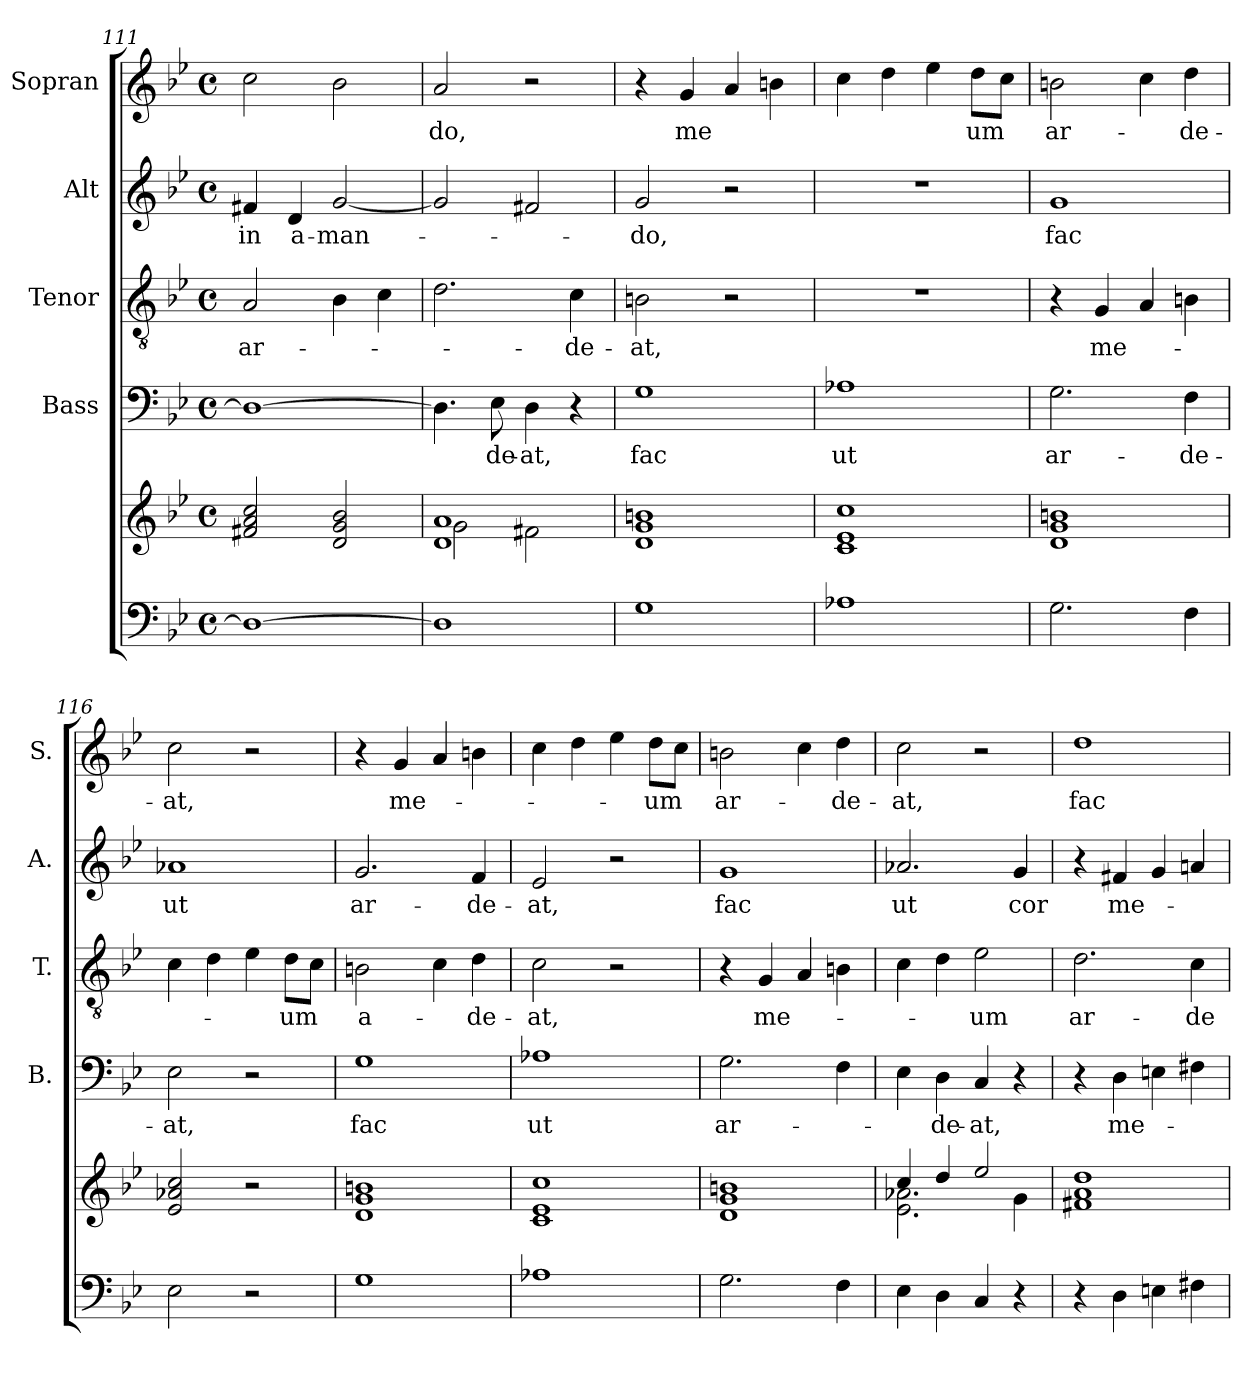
**kern	**kern	**kern	**text	**kern	**text	**kern	**text	**kern	**text
*part5	*part5	*part4	*part4	*part3	*part3	*part2	*part2	*part1	*part1
*staff6	*staff5	*staff4	*staff4	*staff3	*staff3	*staff2	*staff2	*staff1	*staff1
*	*	*I"Bass	*	*I"Tenor	*	*I"Alt	*	*I"Sopran	*
*	*	*I'B.	*	*I'T.	*	*I'A.	*	*I'S.	*
*clefF4	*clefG2	*clefF4	*	*clefGv2	*	*clefG2	*	*clefG2	*
*k[b-e-]	*k[b-e-]	*k[b-e-]	*	*k[b-e-]	*	*k[b-e-]	*	*k[b-e-]	*
*B-:	*B-:	*B-:	*	*B-:	*	*B-:	*	*B-:	*
*M4/4	*M4/4	*M4/4	*	*M4/4	*	*M4/4	*	*M4/4	*
*met(c)	*met(c)	*met(c)	*	*met(c)	*	*met(c)	*	*met(c)	*
=111	=111	=111	=111	=111	=111	=111	=111	=111	=111
!	!	!	!	!	!LO:LY:b	!	!LO:LY:b	!	!
1D_	2f#X/ 2a/ 2cc/	1D_	.	2A/	ar-	4f#X/	in	2cc\	.
!	!	!	!	!	!	!	!LO:LY:b	!	!
.	.	.	.	.	.	4d/	a-	.	.
!	!	!	!	!	!	!	!LO:LY:b	!	!
.	2d/ 2g/ 2b-/	.	.	4B-\	.	[2g/	-man-	2b-\	.
.	.	.	.	4c\	.	.	.	.	.
=112	=112	=112	=112	=112	=112	=112	=112	=112	=112
*	*^	*	*	*	*	*	*	*	*
!	!	!	!	!	!	!	!	!	!	!LO:LY:b
1D]	1d 1a	2g\	4.D\]	.	2.d\	.	2g/]	.	2a/	-do,
!	!	!	!	!LO:LY:b	!	!	!	!	!	!
.	.	.	8E-\	-de-	.	.	.	.	.	.
!	!	!	!	!LO:LY:b	!	!	!	!	!	!
.	.	2f#X\	4D\	-at,	.	.	2f#X/	.	2r	.
!	!	!	!	!	!	!LO:LY:b	!	!	!	!
.	.	.	4r	.	4c\	-de-	.	.	.	.
*	*v	*v	*	*	*	*	*	*	*	*
!!LO:LB:g=z
=113	=113	=113	=113	=113	=113	=113	=113	=113	=113
!	!	!	!LO:LY:b	!	!LO:LY:b	!	!LO:LY:b	!	!
1G	1d 1g 1bn	1G	fac	2Bn\	-at,	2g/	-do,	4r	.
!	!	!	!	!	!	!	!	!	!LO:LY:b
.	.	.	.	.	.	.	.	4g/	me
.	.	.	.	2r	.	2r	.	4a/	.
.	.	.	.	.	.	.	.	4bn\	.
=114	=114	=114	=114	=114	=114	=114	=114	=114	=114
!	!	!	!LO:LY:b	!	!	!	!	!	!
1A-X	1c 1e- 1cc	1A-X	ut	1r	.	1r	.	4cc\	.
.	.	.	.	.	.	.	.	4dd\	.
.	.	.	.	.	.	.	.	4ee-\	.
!	!	!	!	!	!	!	!	!	!LO:LY:b
.	.	.	.	.	.	.	.	8dd\L	um
.	.	.	.	.	.	.	.	8cc\J	.
=115	=115	=115	=115	=115	=115	=115	=115	=115	=115
!	!	!	!LO:LY:b	!	!	!	!LO:LY:b	!	!LO:LY:b
2.G\	1d 1g 1bn	2.G\	ar-	4r	.	1g	fac	2bn\	ar-
!	!	!	!	!	!LO:LY:b	!	!	!	!
.	.	.	.	4G/	me-	.	.	.	.
.	.	.	.	4A/	.	.	.	4cc\	.
!	!	!	!LO:LY:b	!	!	!	!	!	!LO:LY:b
4F\	.	4F\	-de-	4Bn\	.	.	.	4dd\	-de-
=116	=116	=116	=116	=116	=116	=116	=116	=116	=116
!	!	!	!LO:LY:b	!	!	!	!LO:LY:b	!	!LO:LY:b
2E-\	2e-/ 2a-X/ 2cc/	2E-\	-at,	4c\	.	1a-X	ut	2cc\	-at,
.	.	.	.	4d\	.	.	.	.	.
2r	2r	2r	.	4e-\	.	.	.	2r	.
!	!	!	!	!	!LO:LY:b	!	!	!	!
.	.	.	.	8d\L	-um	.	.	.	.
.	.	.	.	8c\J	.	.	.	.	.
=117	=117	=117	=117	=117	=117	=117	=117	=117	=117
!	!	!	!LO:LY:b	!	!LO:LY:b	!	!LO:LY:b	!	!
1G	1d 1g 1bn	1G	fac	2Bn\	a-	2.g/	ar-	4r	.
!	!	!	!	!	!	!	!	!	!LO:LY:b
.	.	.	.	.	.	.	.	4g/	me-
.	.	.	.	4c\	.	.	.	4a/	.
!	!	!	!	!	!LO:LY:b	!	!LO:LY:b	!	!
.	.	.	.	4d\	-de-	4f/	-de-	4bn\	.
=118	=118	=118	=118	=118	=118	=118	=118	=118	=118
!	!	!	!LO:LY:b	!	!LO:LY:b	!	!LO:LY:b	!	!
1A-X	1c 1e- 1cc	1A-X	ut	2c\	-at,	2e-/	-at,	4cc\	.
.	.	.	.	.	.	.	.	4dd\	.
.	.	.	.	2r	.	2r	.	4ee-\	.
!	!	!	!	!	!	!	!	!	!LO:LY:b
.	.	.	.	.	.	.	.	8dd\L	-um
.	.	.	.	.	.	.	.	8cc\J	.
!!LO:PB:g=z
=119	=119	=119	=119	=119	=119	=119	=119	=119	=119
!	!	!	!LO:LY:b	!	!	!	!LO:LY:b	!	!LO:LY:b
2.G\	1d 1g 1bn	2.G\	ar-	4r	.	1g	fac	2bn\	ar-
!	!	!	!	!	!LO:LY:b	!	!	!	!
.	.	.	.	4G/	me-	.	.	.	.
.	.	.	.	4A/	.	.	.	4cc\	.
!	!	!	!	!	!	!	!	!	!LO:LY:b
4F\	.	4F\	.	4Bn\	.	.	.	4dd\	-de-
=120	=120	=120	=120	=120	=120	=120	=120	=120	=120
*	*^	*	*	*	*	*	*	*	*
!	!	!	!	!	!	!	!	!LO:LY:b	!	!LO:LY:b
4E-\	4cc/	2.e-\ 2.a-X\	4E-\	.	4c\	.	2.a-X/	ut	2cc\	-at,
!	!	!	!	!LO:LY:b	!	!	!	!	!	!
4D\	4dd/	.	4D\	-de-	4d\	.	.	.	.	.
!	!	!	!	!LO:LY:b	!	!LO:LY:b	!	!	!	!
4C/	2ee-/	.	4C/	-at,	2e-\	-um	.	.	2r	.
!	!	!	!	!	!	!	!	!LO:LY:b	!	!
4r	.	4g\	4r	.	.	.	4g/	cor	.	.
=121	=121	=121	=121	=121	=121	=121	=121	=121	=121	=121
!	!	!	!	!	!	!LO:LY:b	!	!	!	!LO:LY:b
*	*v	*v	*	*	*	*	*	*	*	*
4r	1f#X 1a 1dd	4r	.	2.d\	ar-	4r	.	1dd	fac
!	!	!	!LO:LY:b	!	!	!	!LO:LY:b	!	!
4D\	.	4D\	me-	.	.	4f#X/	me-	.	.
4En\	.	4En\	.	.	.	4g/	.	.	.
!	!	!	!	!	!LO:LY:b	!	!	!	!
4F#X\	.	4F#X\	.	4c\	-de-	4an/	.	.	.
=	=	=	=	=	=	=	=	=	=
*-	*-	*-	*-	*-	*-	*-	*-	*-	*-
